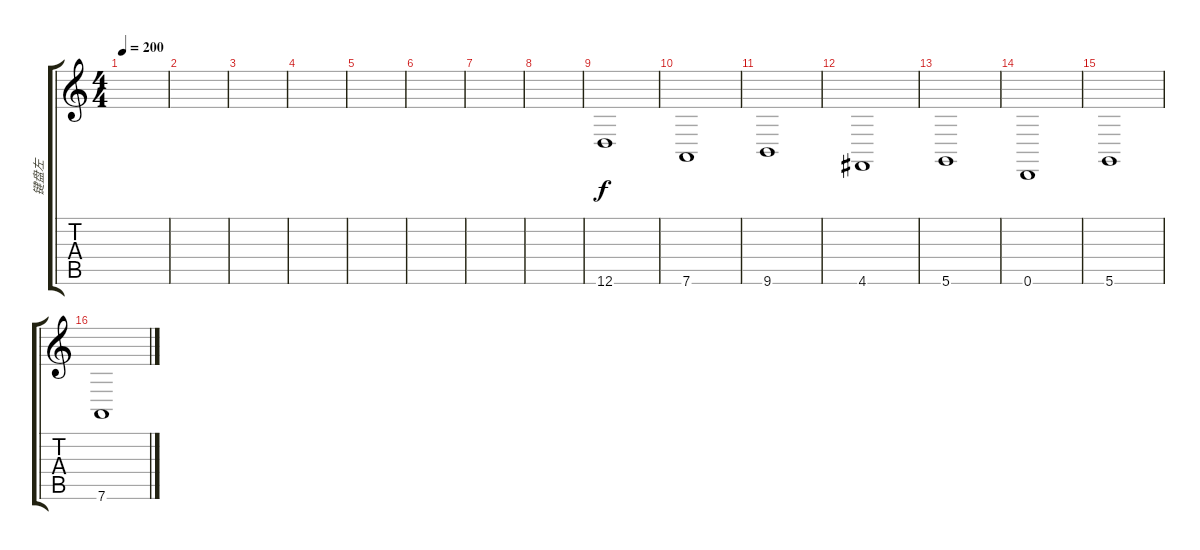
\track ("键盘左" "键盘左") {instrument stringensemble2}
\staff {score tabs}
\tuning (E4 B3 G3 D3 A2 D2) {hide}
\ts (4 4)
\tempo 200
\clef g2
\ks c
|
|
|
|
|
|
|
|
12.6.1 |
7.6.1 |
9.6.1 |
4.6.1 |
5.6.1 |
0.6.1 |
5.6.1 |
7.6.1
